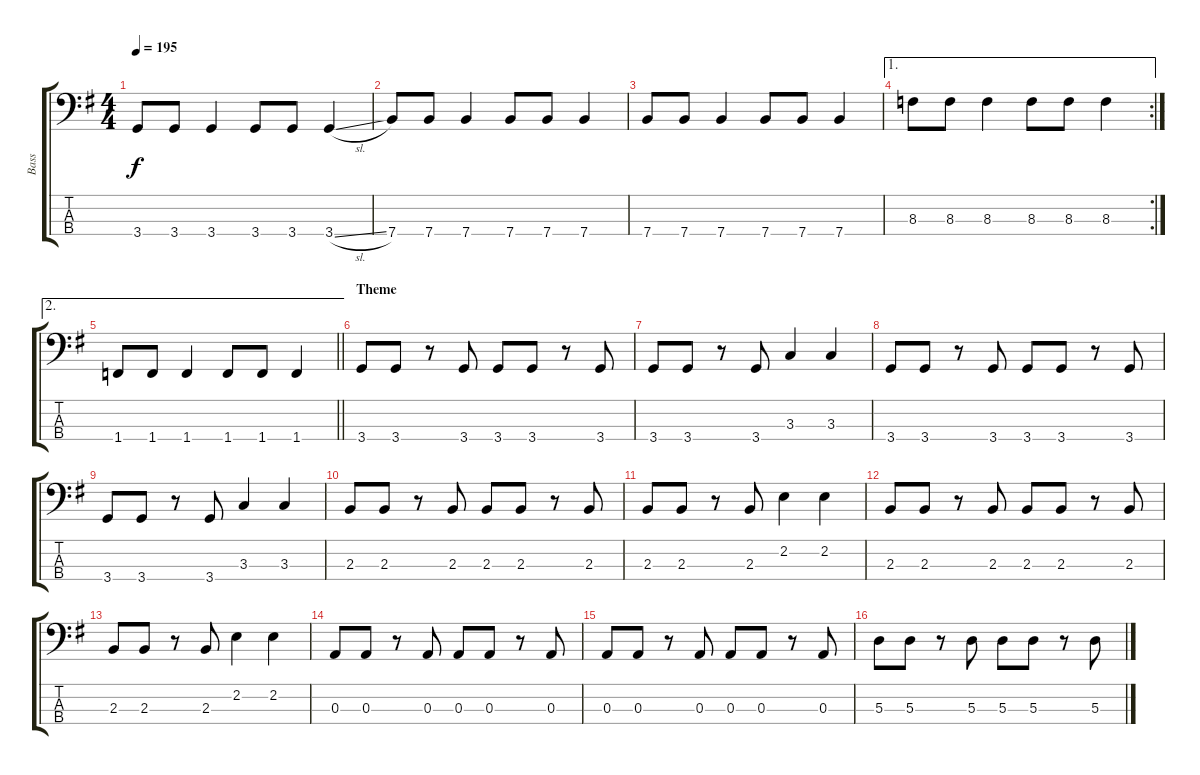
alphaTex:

\track ("Bass" "Bass") {instrument electricbasspick}
\staff {score tabs}
\tuning (G2 D2 A1 E1) {hide}
\ts (4 4)
\tempo 195
\clef f4
\ks g
3.4.8{dy f} 3.4.8 3.4.4 3.4.8 3.4.8 3.4{sl}.4 |
7.4.8 7.4.8 7.4.4 7.4.8 7.4.8 7.4.4 |
7.4.8 7.4.8 7.4.4 7.4.8 7.4.8 7.4.4 |
\ae 1
\rc 2
8.3.8 8.3.8 8.3.4 8.3.8 8.3.8 8.3.4 |
\ae 2
\barLineRight lightlight
1.4.8 1.4.8 1.4.4 1.4.8 1.4.8 1.4.4 |
\section ("" "Theme")
3.4.8 3.4.8 r.8 3.4.8 3.4.8 3.4.8 r.8 3.4.8 |
3.4.8 3.4.8 r.8 3.4.8 3.3.4 3.3.4 |
3.4.8 3.4.8 r.8 3.4.8 3.4.8 3.4.8 r.8 3.4.8 |
3.4.8 3.4.8 r.8 3.4.8 3.3.4 3.3.4 |
2.3.8 2.3.8 r.8 2.3.8 2.3.8 2.3.8 r.8 2.3.8 |
2.3.8 2.3.8 r.8 2.3.8 2.2.4 2.2.4 |
2.3.8 2.3.8 r.8 2.3.8 2.3.8 2.3.8 r.8 2.3.8 |
2.3.8 2.3.8 r.8 2.3.8 2.2.4 2.2.4 |
0.3.8 0.3.8 r.8 0.3.8 0.3.8 0.3.8 r.8 0.3.8 |
0.3.8 0.3.8 r.8 0.3.8 0.3.8 0.3.8 r.8 0.3.8 |
5.3.8 5.3.8 r.8 5.3.8 5.3.8 5.3.8 r.8 5.3.8
